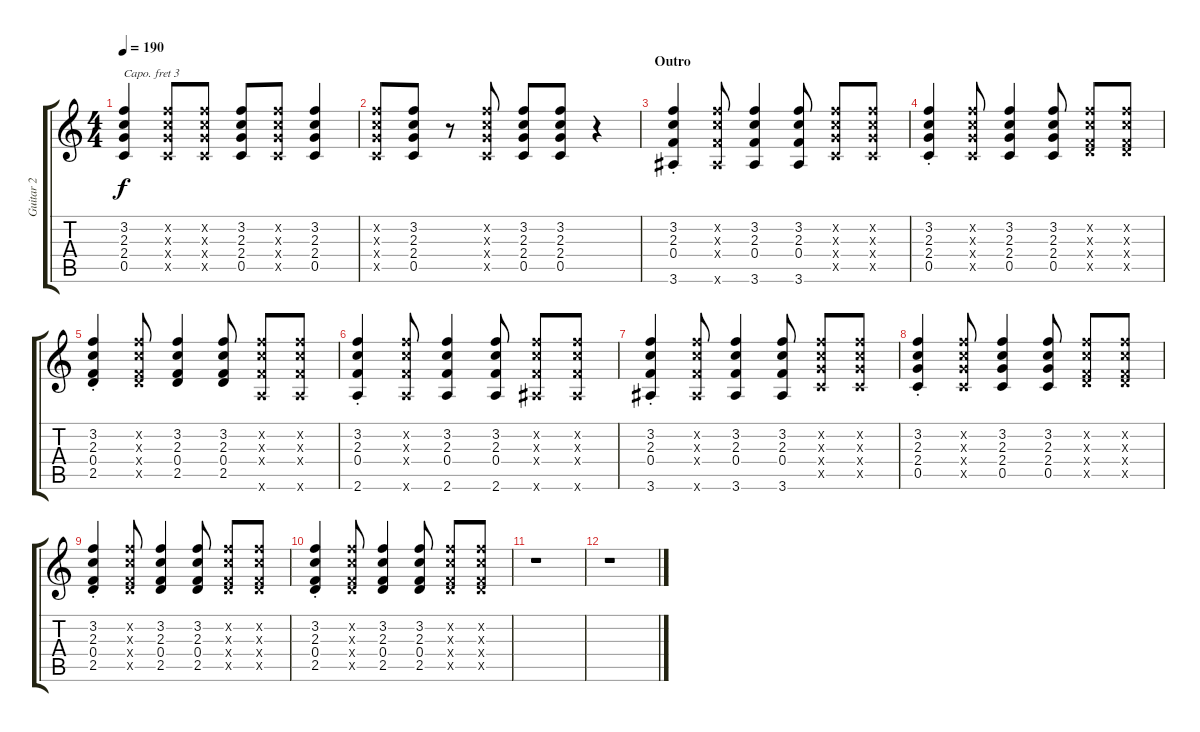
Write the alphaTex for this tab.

\track ("Guitar 2" "Guitar 2") {instrument overdrivenguitar}
\staff {score tabs}
\capo 3
\tuning (E4 B3 G3 D3 A2 E2) {hide}
\ts (4 4)
\tempo 190
\clef g2
\ks c
(3.2 2.3 2.4 0.5).4{dy f} (3.2{x} 2.3{x} 2.4{x} 0.5{x}).8 (3.2{x} 2.3{x} 2.4{x} 0.5{x}).8 (3.2 2.3 2.4 0.5).8 (3.2{x} 2.3{x} 2.4{x} 0.5{x}).8 (3.2 2.3 2.4 0.5).4 |
(3.2{x} 2.3{x} 2.4{x} 0.5{x}).8 (3.2 2.3 2.4 0.5).8 r.8 (3.2{x} 2.3{x} 2.4{x} 0.5{x}).8 (3.2 2.3 2.4 0.5).8 (3.2 2.3 2.4 0.5).8 r.4 |
\section ("" "Outro")
(3.2{st} 2.3{st} 0.4{st} 3.6{st}).4 (3.2{x} 2.3{x} 0.4{x} 3.6{x}).8 (3.2 2.3 0.4 3.6).4 (3.2 2.3 0.4 3.6).8 (3.2{x} 2.3{x} 2.4{x} 0.5{x}).8 (3.2{x} 2.3{x} 2.4{x} 0.5{x}).8 |
(3.2{st} 2.3{st} 2.4{st} 0.5{st}).4 (3.2{x} 2.3{x} 2.4{x} 0.5{x}).8 (3.2 2.3 2.4 0.5).4 (3.2 2.3 2.4 0.5).8 (3.2{x} 2.3{x} 0.4{x} 2.5{x}).8 (3.2{x} 2.3{x} 0.4{x} 2.5{x}).8 |
(3.2{st} 2.3{st} 0.4{st} 2.5{st}).4 (3.2{x} 2.3{x} 0.4{x} 2.5{x}).8 (3.2 2.3 0.4 2.5).4 (3.2 2.3 0.4 2.5).8 (3.2{x} 2.3{x} 0.4{x} 2.6{x}).8 (3.2{x} 2.3{x} 0.4{x} 2.6{x}).8 |
(3.2{st} 2.3{st} 0.4{st} 2.6{st}).4 (3.2{x} 2.3{x} 0.4{x} 2.6{x}).8 (3.2 2.3 0.4 2.6).4 (3.2 2.3 0.4 2.6).8 (3.2{x} 2.3{x} 0.4{x} 3.6{x}).8 (3.2{x} 2.3{x} 0.4{x} 3.6{x}).8 |
(3.2{st} 2.3{st} 0.4{st} 3.6{st}).4 (3.2{x} 2.3{x} 0.4{x} 3.6{x}).8 (3.2 2.3 0.4 3.6).4 (3.2 2.3 0.4 3.6).8 (3.2{x} 2.3{x} 2.4{x} 0.5{x}).8 (3.2{x} 2.3{x} 2.4{x} 0.5{x}).8 |
(3.2{st} 2.3{st} 2.4{st} 0.5{st}).4 (3.2{x} 2.3{x} 2.4{x} 0.5{x}).8 (3.2 2.3 2.4 0.5).4 (3.2 2.3 2.4 0.5).8 (3.2{x} 2.3{x} 0.4{x} 2.5{x}).8 (3.2{x} 2.3{x} 0.4{x} 2.5{x}).8 |
(3.2{st} 2.3{st} 0.4{st} 2.5{st}).4 (3.2{x} 2.3{x} 0.4{x} 2.5{x}).8 (3.2 2.3 0.4 2.5).4 (3.2 2.3 0.4 2.5).8 (3.2{x} 2.3{x} 0.4{x} 2.5{x}).8 (3.2{x} 2.3{x} 0.4{x} 2.5{x}).8 |
(3.2{st} 2.3{st} 0.4{st} 2.5{st}).4 (3.2{x} 2.3{x} 0.4{x} 2.5{x}).8 (3.2 2.3 0.4 2.5).4 (3.2 2.3 0.4 2.5).8 (3.2{x} 2.3{x} 0.4{x} 2.5{x}).8 (3.2{x} 2.3{x} 0.4{x} 2.5{x}).8 |
r.1 |
r.1
